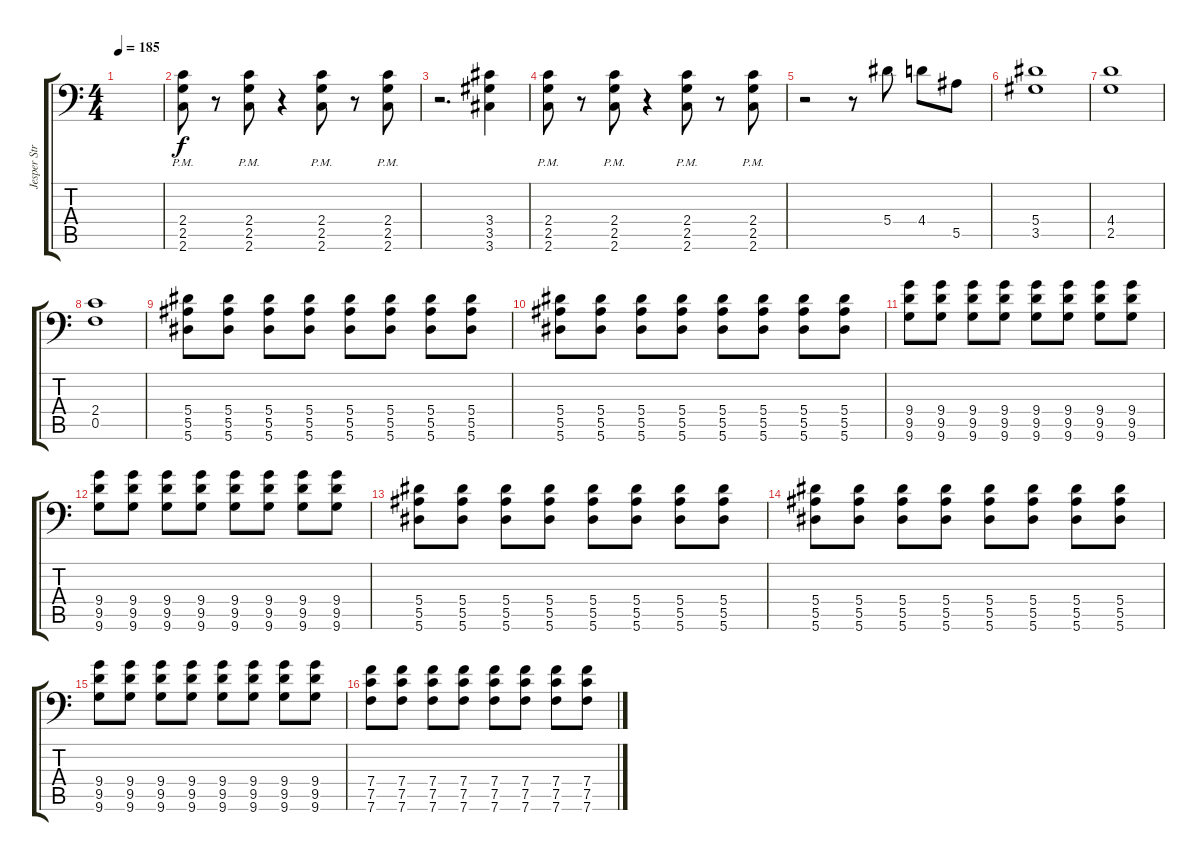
\track ("Jesper Strömblad" "Jesper Str") {instrument distortionguitar}
\staff {score tabs}
\tuning (C4 G3 Eb3 Bb2 F2 Bb1) {hide}
\ts (4 4)
\tempo 185
\clef f4
\ks c
|
(2.4{pm} 2.5{pm} 2.6{pm}).8 r.8 (2.4{pm} 2.5{pm} 2.6{pm}).8 r.4 (2.4{pm} 2.5{pm} 2.6{pm}).8 r.8 (2.4{pm} 2.5{pm} 2.6{pm}).8 |
r.2{d} (3.4 3.5 3.6).4 |
(2.4{pm} 2.5{pm} 2.6{pm}).8 r.8 (2.4{pm} 2.5{pm} 2.6{pm}).8 r.4 (2.4{pm} 2.5{pm} 2.6{pm}).8 r.8 (2.4{pm} 2.5{pm} 2.6{pm}).8 |
r.2 r.8 5.4.8 4.4.8 5.5.8 |
(5.4 3.5).1 |
(4.4 2.5).1 |
(2.4 0.5).1 |
(5.4 5.5 5.6).8 (5.4 5.5 5.6).8 (5.4 5.5 5.6).8 (5.4 5.5 5.6).8 (5.4 5.5 5.6).8 (5.4 5.5 5.6).8 (5.4 5.5 5.6).8 (5.4 5.5 5.6).8 |
(5.4 5.5 5.6).8 (5.4 5.5 5.6).8 (5.4 5.5 5.6).8 (5.4 5.5 5.6).8 (5.4 5.5 5.6).8 (5.4 5.5 5.6).8 (5.4 5.5 5.6).8 (5.4 5.5 5.6).8 |
(9.4 9.5 9.6).8 (9.4 9.5 9.6).8 (9.4 9.5 9.6).8 (9.4 9.5 9.6).8 (9.4 9.5 9.6).8 (9.4 9.5 9.6).8 (9.4 9.5 9.6).8 (9.4 9.5 9.6).8 |
(9.4 9.5 9.6).8 (9.4 9.5 9.6).8 (9.4 9.5 9.6).8 (9.4 9.5 9.6).8 (9.4 9.5 9.6).8 (9.4 9.5 9.6).8 (9.4 9.5 9.6).8 (9.4 9.5 9.6).8 |
(5.4 5.5 5.6).8 (5.4 5.5 5.6).8 (5.4 5.5 5.6).8 (5.4 5.5 5.6).8 (5.4 5.5 5.6).8 (5.4 5.5 5.6).8 (5.4 5.5 5.6).8 (5.4 5.5 5.6).8 |
(5.4 5.5 5.6).8 (5.4 5.5 5.6).8 (5.4 5.5 5.6).8 (5.4 5.5 5.6).8 (5.4 5.5 5.6).8 (5.4 5.5 5.6).8 (5.4 5.5 5.6).8 (5.4 5.5 5.6).8 |
(9.4 9.5 9.6).8 (9.4 9.5 9.6).8 (9.4 9.5 9.6).8 (9.4 9.5 9.6).8 (9.4 9.5 9.6).8 (9.4 9.5 9.6).8 (9.4 9.5 9.6).8 (9.4 9.5 9.6).8 |
(7.4 7.5 7.6).8 (7.4 7.5 7.6).8 (7.4 7.5 7.6).8 (7.4 7.5 7.6).8 (7.4 7.5 7.6).8 (7.4 7.5 7.6).8 (7.4 7.5 7.6).8 (7.4 7.5 7.6).8
